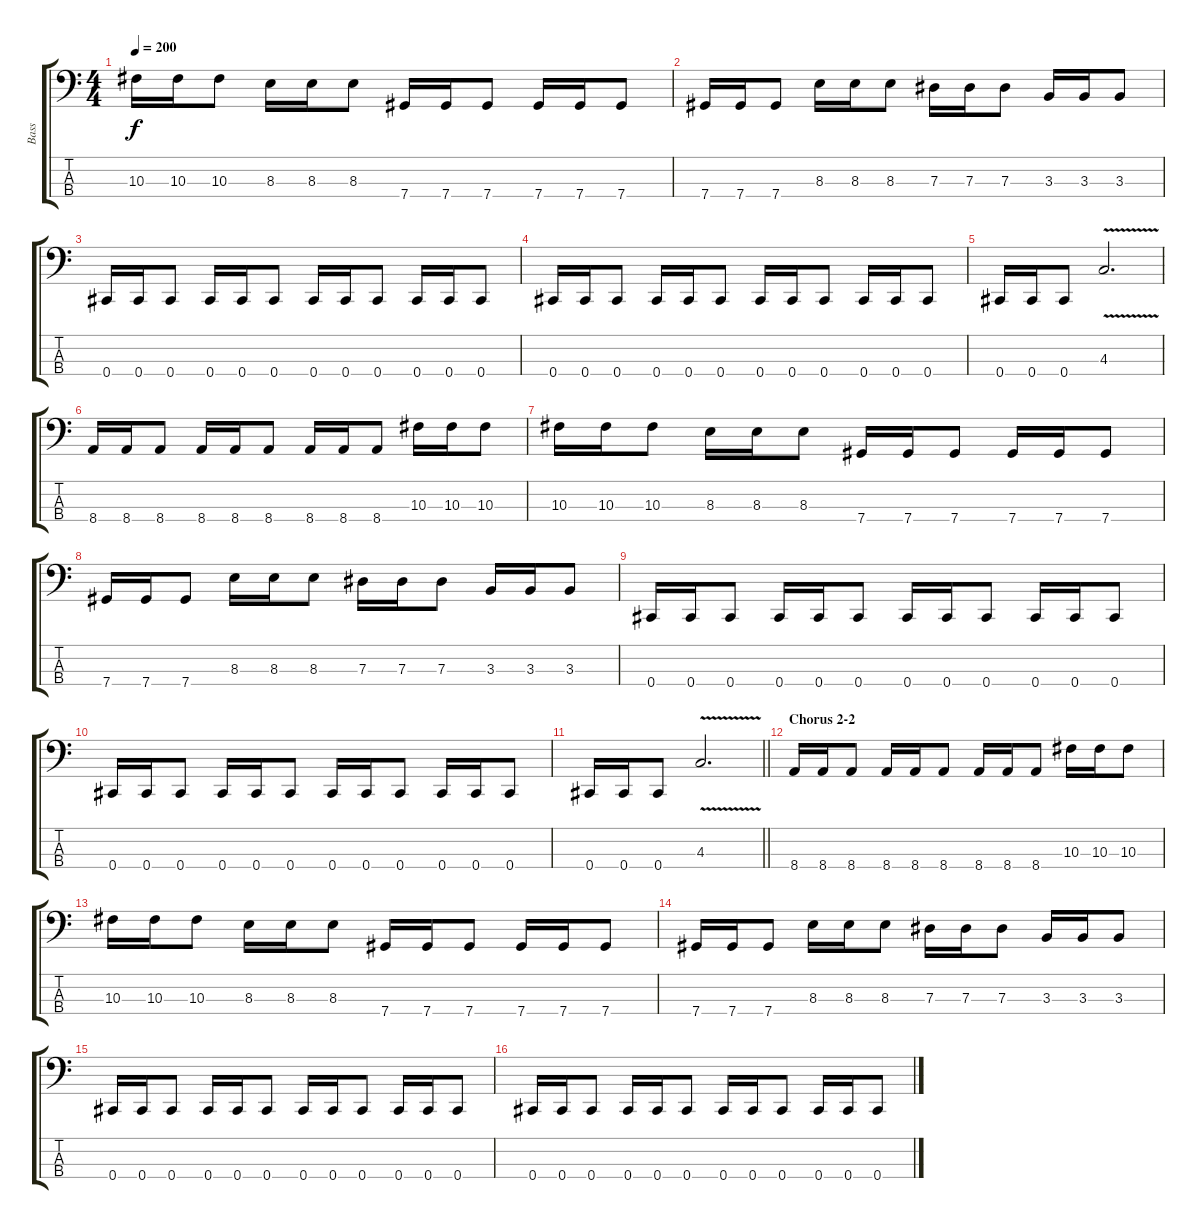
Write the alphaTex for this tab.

\track ("Bass" "Bass") {instrument electricbassfinger}
\staff {score tabs}
\tuning (Gb2 Db2 Ab1 Db1) {hide}
\ts (4 4)
\tempo 200
\clef f4
\ks c
10.3.16{dy f} 10.3.16 10.3.8 8.3.16 8.3.16 8.3.8 7.4.16 7.4.16 7.4.8 7.4.16 7.4.16 7.4.8 |
7.4.16 7.4.16 7.4.8 8.3.16 8.3.16 8.3.8 7.3.16 7.3.16 7.3.8 3.3.16 3.3.16 3.3.8 |
0.4.16 0.4.16 0.4.8 0.4.16 0.4.16 0.4.8 0.4.16 0.4.16 0.4.8 0.4.16 0.4.16 0.4.8 |
0.4.16 0.4.16 0.4.8 0.4.16 0.4.16 0.4.8 0.4.16 0.4.16 0.4.8 0.4.16 0.4.16 0.4.8 |
0.4.16 0.4.16 0.4.8 4.3{v}.2{d} |
8.4.16 8.4.16 8.4.8 8.4.16 8.4.16 8.4.8 8.4.16 8.4.16 8.4.8 10.3.16 10.3.16 10.3.8 |
10.3.16 10.3.16 10.3.8 8.3.16 8.3.16 8.3.8 7.4.16 7.4.16 7.4.8 7.4.16 7.4.16 7.4.8 |
7.4.16 7.4.16 7.4.8 8.3.16 8.3.16 8.3.8 7.3.16 7.3.16 7.3.8 3.3.16 3.3.16 3.3.8 |
0.4.16 0.4.16 0.4.8 0.4.16 0.4.16 0.4.8 0.4.16 0.4.16 0.4.8 0.4.16 0.4.16 0.4.8 |
0.4.16 0.4.16 0.4.8 0.4.16 0.4.16 0.4.8 0.4.16 0.4.16 0.4.8 0.4.16 0.4.16 0.4.8 |
\barLineRight lightlight
0.4.16 0.4.16 0.4.8 4.3{v}.2{d} |
\section ("" "Chorus 2-2")
8.4.16 8.4.16 8.4.8 8.4.16 8.4.16 8.4.8 8.4.16 8.4.16 8.4.8 10.3.16 10.3.16 10.3.8 |
10.3.16 10.3.16 10.3.8 8.3.16 8.3.16 8.3.8 7.4.16 7.4.16 7.4.8 7.4.16 7.4.16 7.4.8 |
7.4.16 7.4.16 7.4.8 8.3.16 8.3.16 8.3.8 7.3.16 7.3.16 7.3.8 3.3.16 3.3.16 3.3.8 |
0.4.16 0.4.16 0.4.8 0.4.16 0.4.16 0.4.8 0.4.16 0.4.16 0.4.8 0.4.16 0.4.16 0.4.8 |
0.4.16 0.4.16 0.4.8 0.4.16 0.4.16 0.4.8 0.4.16 0.4.16 0.4.8 0.4.16 0.4.16 0.4.8
